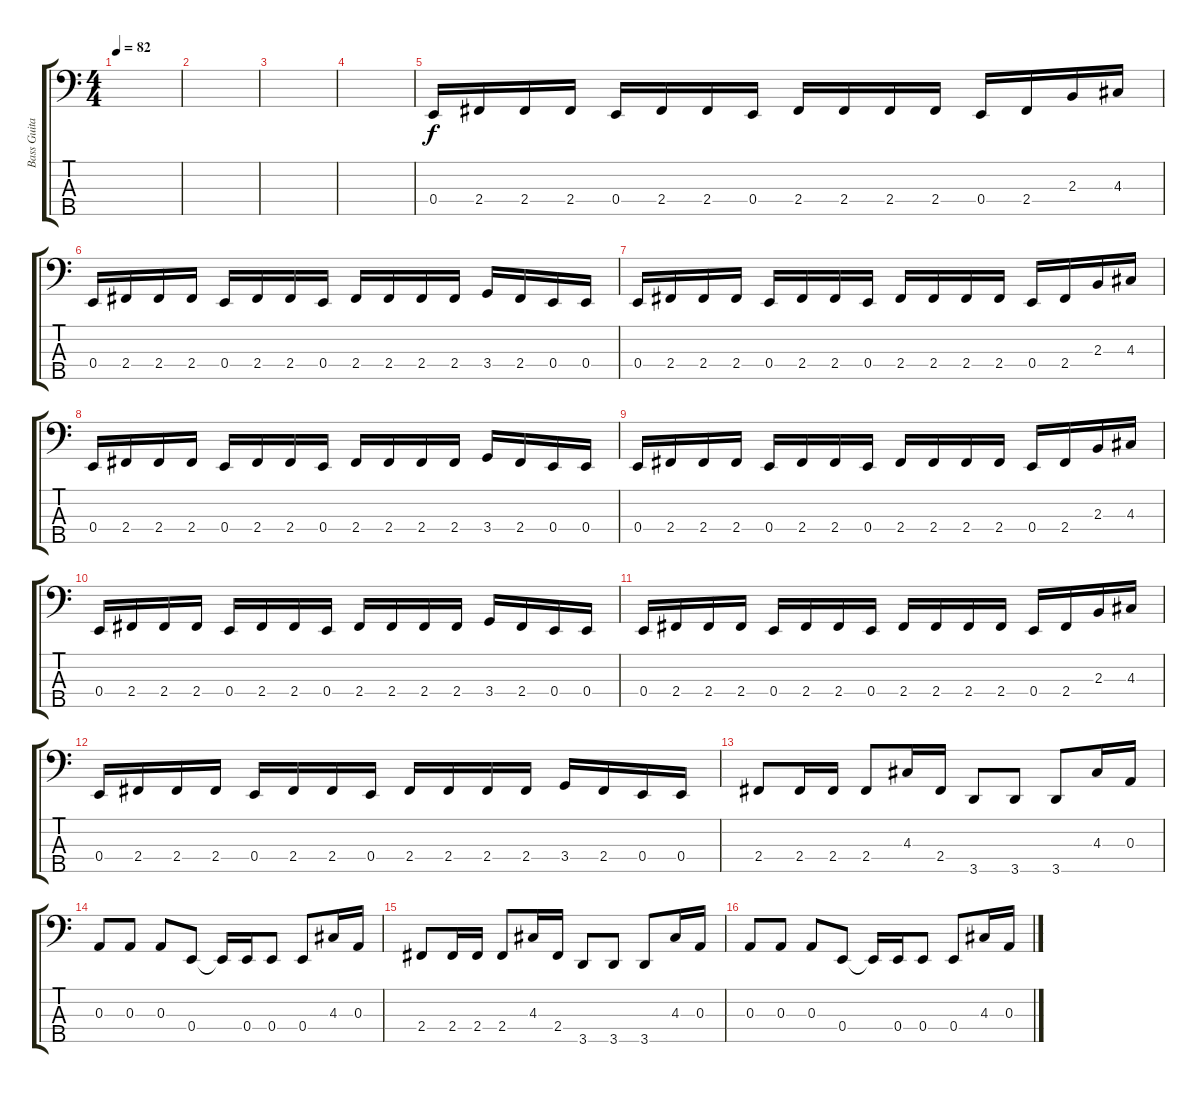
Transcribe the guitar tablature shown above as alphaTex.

\track ("Bass Guitar" "Bass Guita") {instrument electricbassfinger}
\staff {score tabs}
\tuning (G2 D2 A1 E1 B0) {hide}
\ts (4 4)
\tempo 82
\clef f4
\ks c
|
|
|
|
0.4.16 2.4.16 2.4.16 2.4.16 0.4.16 2.4.16 2.4.16 0.4.16 2.4.16 2.4.16 2.4.16 2.4.16 0.4.16 2.4.16 2.3.16 4.3.16 |
0.4.16 2.4.16 2.4.16 2.4.16 0.4.16 2.4.16 2.4.16 0.4.16 2.4.16 2.4.16 2.4.16 2.4.16 3.4.16 2.4.16 0.4.16 0.4.16 |
0.4.16 2.4.16 2.4.16 2.4.16 0.4.16 2.4.16 2.4.16 0.4.16 2.4.16 2.4.16 2.4.16 2.4.16 0.4.16 2.4.16 2.3.16 4.3.16 |
0.4.16 2.4.16 2.4.16 2.4.16 0.4.16 2.4.16 2.4.16 0.4.16 2.4.16 2.4.16 2.4.16 2.4.16 3.4.16 2.4.16 0.4.16 0.4.16 |
0.4.16 2.4.16 2.4.16 2.4.16 0.4.16 2.4.16 2.4.16 0.4.16 2.4.16 2.4.16 2.4.16 2.4.16 0.4.16 2.4.16 2.3.16 4.3.16 |
0.4.16 2.4.16 2.4.16 2.4.16 0.4.16 2.4.16 2.4.16 0.4.16 2.4.16 2.4.16 2.4.16 2.4.16 3.4.16 2.4.16 0.4.16 0.4.16 |
0.4.16 2.4.16 2.4.16 2.4.16 0.4.16 2.4.16 2.4.16 0.4.16 2.4.16 2.4.16 2.4.16 2.4.16 0.4.16 2.4.16 2.3.16 4.3.16 |
0.4.16 2.4.16 2.4.16 2.4.16 0.4.16 2.4.16 2.4.16 0.4.16 2.4.16 2.4.16 2.4.16 2.4.16 3.4.16 2.4.16 0.4.16 0.4.16 |
2.4.8 2.4.16 2.4.16 2.4.8 4.3.16 2.4.16 3.5.8 3.5.8 3.5.8 4.3.16 0.3.16 |
0.3.8 0.3.8 0.3.8 0.4.8 0.4{t}.16 0.4.16 0.4.8 0.4.8 4.3.16 0.3.16 |
2.4.8 2.4.16 2.4.16 2.4.8 4.3.16 2.4.16 3.5.8 3.5.8 3.5.8 4.3.16 0.3.16 |
0.3.8 0.3.8 0.3.8 0.4.8 0.4{t}.16 0.4.16 0.4.8 0.4.8 4.3.16 0.3.16
